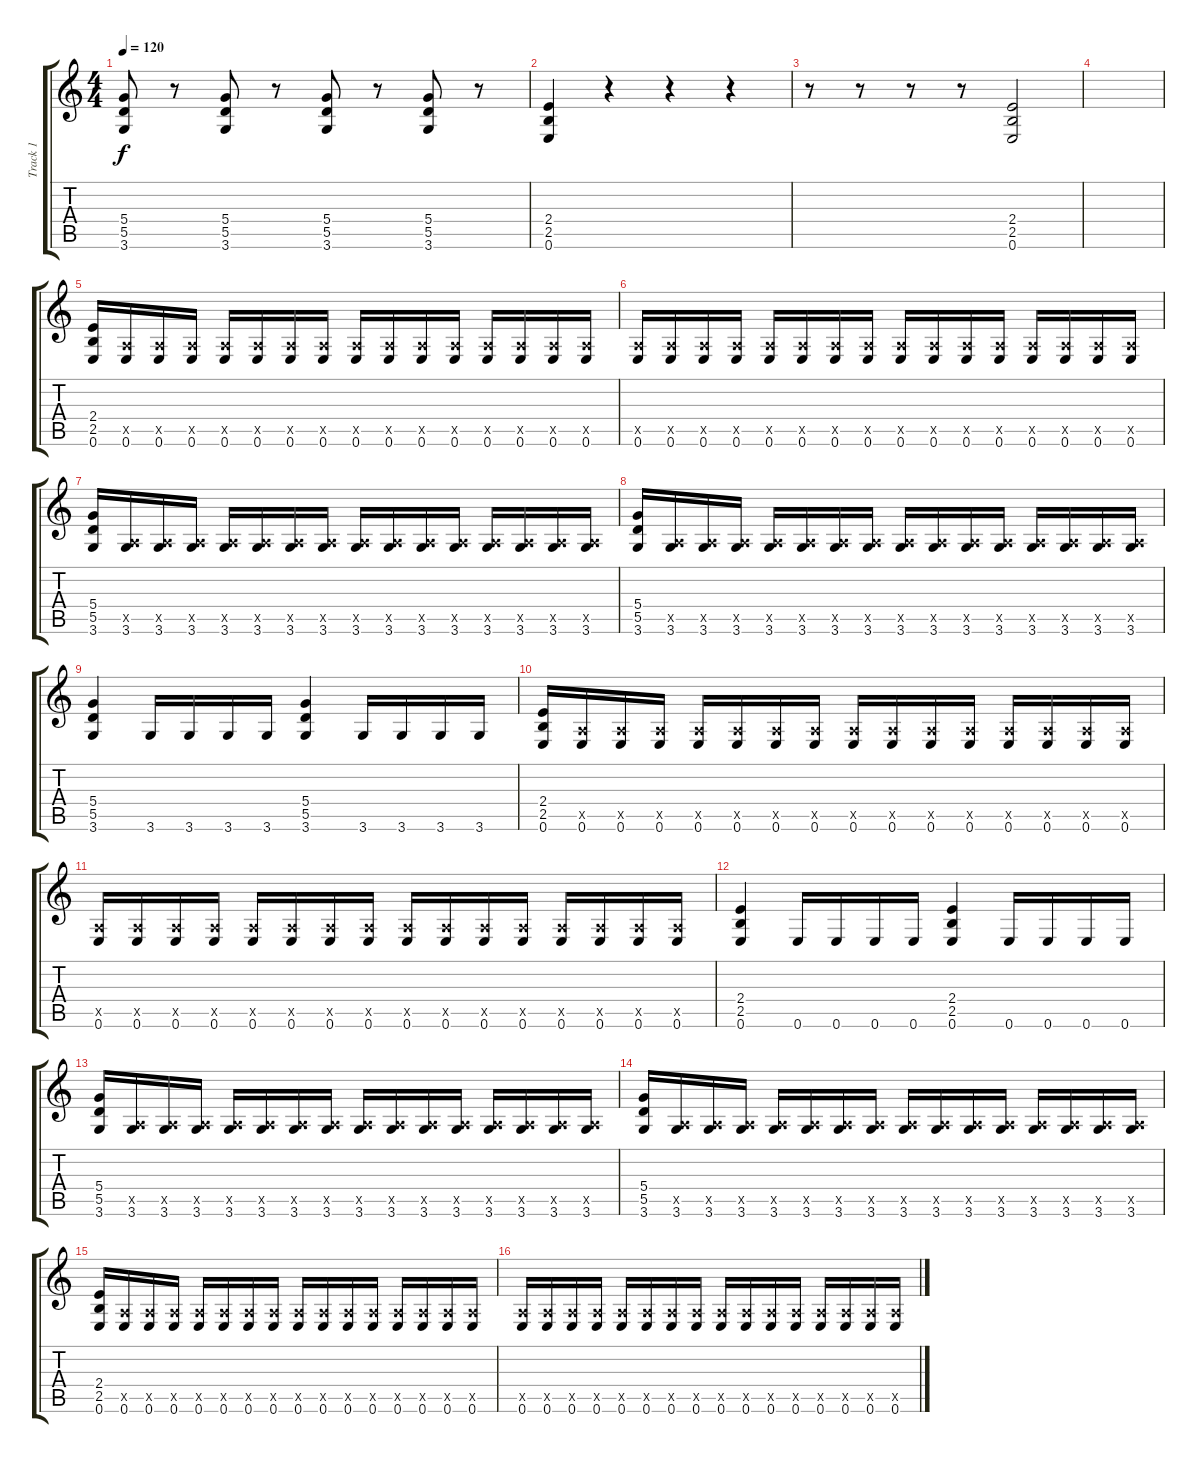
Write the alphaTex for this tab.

\track ("Track 1" "Track 1") {instrument distortionguitar}
\staff {score tabs}
\tuning (E4 B3 G3 D3 A2 E2) {hide}
\ts (4 4)
\tempo 120
\clef g2
\ks c
(5.4 5.5 3.6).8{dy f} r.8 (5.4 5.5 3.6).8 r.8 (5.4 5.5 3.6).8 r.8 (5.4 5.5 3.6).8 r.8 |
(2.4 2.5 0.6).4 r.4 r.4 r.4 |
r.8 r.8 r.8 r.8 (2.4 2.5 0.6).2 |
|
(2.4 2.5 0.6).16 (0.5{x} 0.6).16 (0.5{x} 0.6).16 (0.5{x} 0.6).16 (0.5{x} 0.6).16 (0.5{x} 0.6).16 (0.5{x} 0.6).16 (0.5{x} 0.6).16 (0.5{x} 0.6).16 (0.5{x} 0.6).16 (0.5{x} 0.6).16 (0.5{x} 0.6).16 (0.5{x} 0.6).16 (0.5{x} 0.6).16 (0.5{x} 0.6).16 (0.5{x} 0.6).16 |
(0.5{x} 0.6).16 (0.5{x} 0.6).16 (0.5{x} 0.6).16 (0.5{x} 0.6).16 (0.5{x} 0.6).16 (0.5{x} 0.6).16 (0.5{x} 0.6).16 (0.5{x} 0.6).16 (0.5{x} 0.6).16 (0.5{x} 0.6).16 (0.5{x} 0.6).16 (0.5{x} 0.6).16 (0.5{x} 0.6).16 (0.5{x} 0.6).16 (0.5{x} 0.6).16 (0.5{x} 0.6).16 |
(5.4 5.5 3.6).16 (0.5{x} 3.6).16 (0.5{x} 3.6).16 (0.5{x} 3.6).16 (0.5{x} 3.6).16 (0.5{x} 3.6).16 (0.5{x} 3.6).16 (0.5{x} 3.6).16 (0.5{x} 3.6).16 (0.5{x} 3.6).16 (0.5{x} 3.6).16 (0.5{x} 3.6).16 (0.5{x} 3.6).16 (0.5{x} 3.6).16 (0.5{x} 3.6).16 (0.5{x} 3.6).16 |
(5.4 5.5 3.6).16 (0.5{x} 3.6).16 (0.5{x} 3.6).16 (0.5{x} 3.6).16 (0.5{x} 3.6).16 (0.5{x} 3.6).16 (0.5{x} 3.6).16 (0.5{x} 3.6).16 (0.5{x} 3.6).16 (0.5{x} 3.6).16 (0.5{x} 3.6).16 (0.5{x} 3.6).16 (0.5{x} 3.6).16 (0.5{x} 3.6).16 (0.5{x} 3.6).16 (0.5{x} 3.6).16 |
(5.4 5.5 3.6).4 3.6.16 3.6.16 3.6.16 3.6.16 (5.4 5.5 3.6).4 3.6.16 3.6.16 3.6.16 3.6.16 |
(2.4 2.5 0.6).16 (0.5{x} 0.6).16 (0.5{x} 0.6).16 (0.5{x} 0.6).16 (0.5{x} 0.6).16 (0.5{x} 0.6).16 (0.5{x} 0.6).16 (0.5{x} 0.6).16 (0.5{x} 0.6).16 (0.5{x} 0.6).16 (0.5{x} 0.6).16 (0.5{x} 0.6).16 (0.5{x} 0.6).16 (0.5{x} 0.6).16 (0.5{x} 0.6).16 (0.5{x} 0.6).16 |
(0.5{x} 0.6).16 (0.5{x} 0.6).16 (0.5{x} 0.6).16 (0.5{x} 0.6).16 (0.5{x} 0.6).16 (0.5{x} 0.6).16 (0.5{x} 0.6).16 (0.5{x} 0.6).16 (0.5{x} 0.6).16 (0.5{x} 0.6).16 (0.5{x} 0.6).16 (0.5{x} 0.6).16 (0.5{x} 0.6).16 (0.5{x} 0.6).16 (0.5{x} 0.6).16 (0.5{x} 0.6).16 |
(2.4 2.5 0.6).4 0.6.16 0.6.16 0.6.16 0.6.16 (2.4 2.5 0.6).4 0.6.16 0.6.16 0.6.16 0.6.16 |
(5.4 5.5 3.6).16 (0.5{x} 3.6).16 (0.5{x} 3.6).16 (0.5{x} 3.6).16 (0.5{x} 3.6).16 (0.5{x} 3.6).16 (0.5{x} 3.6).16 (0.5{x} 3.6).16 (0.5{x} 3.6).16 (0.5{x} 3.6).16 (0.5{x} 3.6).16 (0.5{x} 3.6).16 (0.5{x} 3.6).16 (0.5{x} 3.6).16 (0.5{x} 3.6).16 (0.5{x} 3.6).16 |
(5.4 5.5 3.6).16 (0.5{x} 3.6).16 (0.5{x} 3.6).16 (0.5{x} 3.6).16 (0.5{x} 3.6).16 (0.5{x} 3.6).16 (0.5{x} 3.6).16 (0.5{x} 3.6).16 (0.5{x} 3.6).16 (0.5{x} 3.6).16 (0.5{x} 3.6).16 (0.5{x} 3.6).16 (0.5{x} 3.6).16 (0.5{x} 3.6).16 (0.5{x} 3.6).16 (0.5{x} 3.6).16 |
(2.4 2.5 0.6).16 (0.5{x} 0.6).16 (0.5{x} 0.6).16 (0.5{x} 0.6).16 (0.5{x} 0.6).16 (0.5{x} 0.6).16 (0.5{x} 0.6).16 (0.5{x} 0.6).16 (0.5{x} 0.6).16 (0.5{x} 0.6).16 (0.5{x} 0.6).16 (0.5{x} 0.6).16 (0.5{x} 0.6).16 (0.5{x} 0.6).16 (0.5{x} 0.6).16 (0.5{x} 0.6).16 |
(0.5{x} 0.6).16 (0.5{x} 0.6).16 (0.5{x} 0.6).16 (0.5{x} 0.6).16 (0.5{x} 0.6).16 (0.5{x} 0.6).16 (0.5{x} 0.6).16 (0.5{x} 0.6).16 (0.5{x} 0.6).16 (0.5{x} 0.6).16 (0.5{x} 0.6).16 (0.5{x} 0.6).16 (0.5{x} 0.6).16 (0.5{x} 0.6).16 (0.5{x} 0.6).16 (0.5{x} 0.6).16
